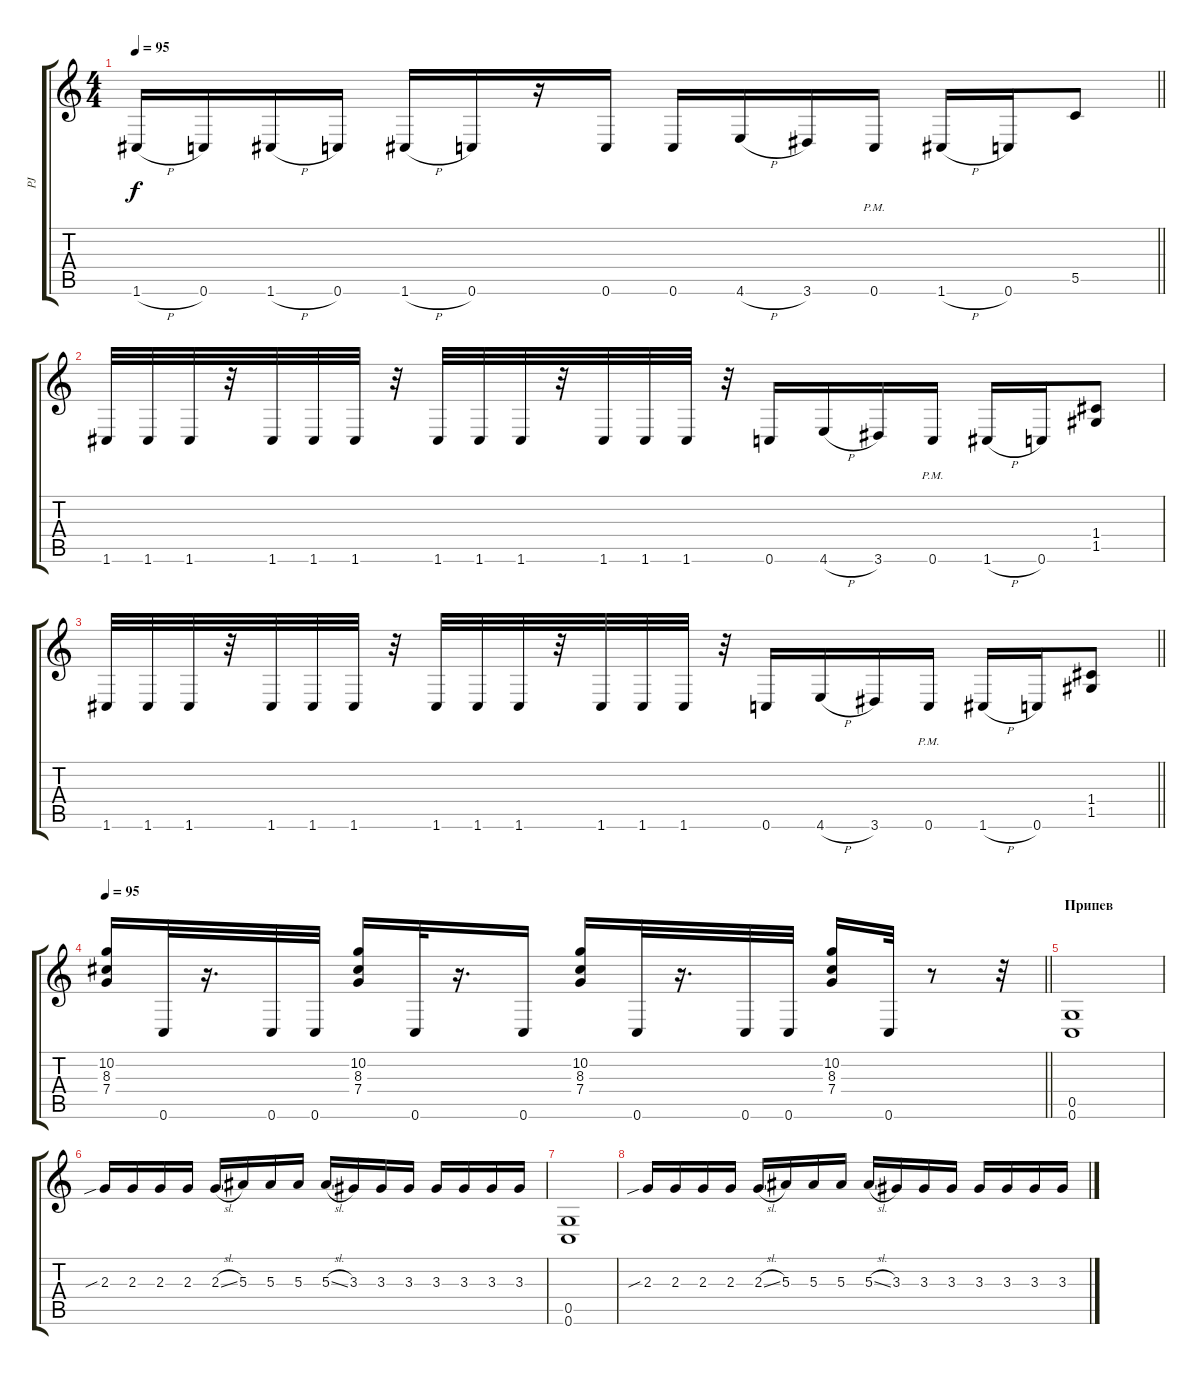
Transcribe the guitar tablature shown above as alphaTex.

\track ("PJ" "PJ") {instrument overdrivenguitar}
\staff {score tabs}
\tuning (D4 A3 F3 C3 G2 C2) {hide}
\ts (4 4)
\tempo 95
\clef g2
\barLineRight lightlight
\ks c
1.6{h}.16{dy f} 0.6.16 1.6{h}.16 0.6.16 1.6{h}.16 0.6.16 r.16 0.6.16 0.6.16 4.6{h}.16 3.6.16 0.6{pm}.16 1.6{h}.16 0.6.16 5.5.8 |
\section ("" "")
1.6.32 1.6.32 1.6.32 r.32 1.6.32 1.6.32 1.6.32 r.32 1.6.32 1.6.32 1.6.32 r.32 1.6.32 1.6.32 1.6.32 r.32 0.6.16 4.6{h}.16 3.6.16 0.6{pm}.16 1.6{h}.16 0.6.16 (1.4 1.5).8 |
\barLineRight lightlight
1.6.32 1.6.32 1.6.32 r.32 1.6.32 1.6.32 1.6.32 r.32 1.6.32 1.6.32 1.6.32 r.32 1.6.32 1.6.32 1.6.32 r.32 0.6.16 4.6{h}.16 3.6.16 0.6{pm}.16 1.6{h}.16 0.6.16 (1.4 1.5).8 |
\section ("" "")
\tempo 95
\barLineRight lightlight
(10.2 8.3 7.4).16 0.6.32 r.16{d} 0.6.32 0.6.32 (10.2 8.3 7.4).16 0.6.32 r.16{d} 0.6.16 (10.2 8.3 7.4).16 0.6.32 r.16{d} 0.6.32 0.6.32 (10.2 8.3 7.4).16 0.6.32 r.8 r.32 |
\section ("" "Припев")
(0.5 0.6).1 |
2.3{sib}.16 2.3.16 2.3.16 2.3.16 2.3{sl}.16 5.3.16 5.3.16 5.3.16 5.3{sl}.16 3.3.16 3.3.16 3.3.16 3.3.16 3.3.16 3.3.16 3.3.16 |
(0.5 0.6).1 |
2.3{sib}.16 2.3.16 2.3.16 2.3.16 2.3{sl}.16 5.3.16 5.3.16 5.3.16 5.3{sl}.16 3.3.16 3.3.16 3.3.16 3.3.16 3.3.16 3.3.16 3.3.16
